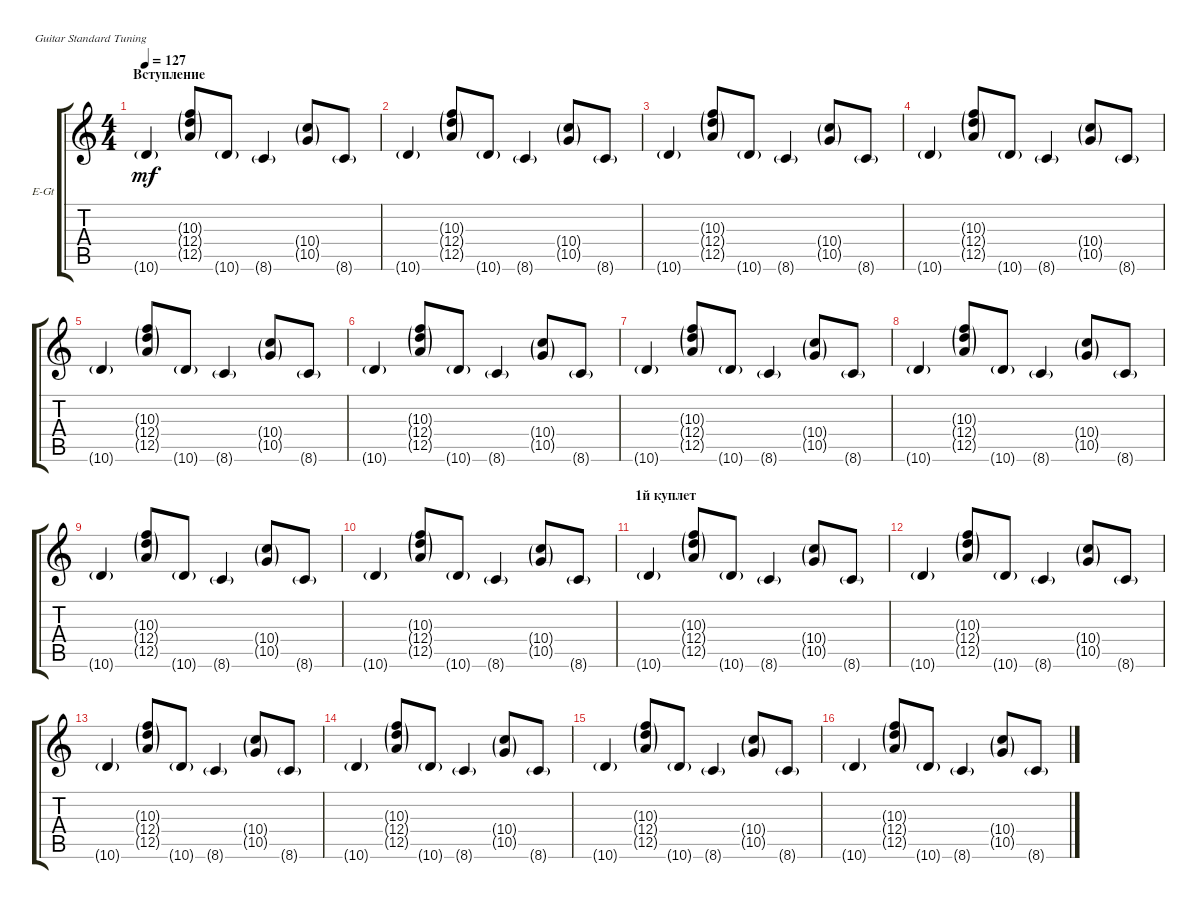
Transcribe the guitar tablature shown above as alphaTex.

\defaultSystemsLayout 4
\bracketExtendMode groupsimilarinstruments
\firstSystemTrackNameOrientation horizontal
\otherSystemsTrackNameOrientation horizontal
\track ("Ритм акустика" "E-Gt") {instrument electricguitarclean}
\staff {score tabs}
\tuning (E4 B3 G3 D3 A2 E2)
\ts (4 4)
\section ("" "Вступление")
\tempo 127
\clef g2
\ks c
10.6{g}.4{dy mf instrument electricguitarclean} (12.4{g} 10.3{g} 12.5{g}).8 10.6{g}.8 8.6{g}.4 (10.4{g} 10.5{g}).8 8.6{g}.8 |
10.6{g}.4 (12.4{g} 10.3{g} 12.5{g}).8 10.6{g}.8 8.6{g}.4 (10.4{g} 10.5{g}).8 8.6{g}.8 |
10.6{g}.4 (12.4{g} 10.3{g} 12.5{g}).8 10.6{g}.8 8.6{g}.4 (10.4{g} 10.5{g}).8 8.6{g}.8 |
10.6{g}.4 (12.4{g} 10.3{g} 12.5{g}).8 10.6{g}.8 8.6{g}.4 (10.4{g} 10.5{g}).8 8.6{g}.8 |
10.6{g}.4 (12.4{g} 10.3{g} 12.5{g}).8 10.6{g}.8 8.6{g}.4 (10.4{g} 10.5{g}).8 8.6{g}.8 |
10.6{g}.4 (12.4{g} 10.3{g} 12.5{g}).8 10.6{g}.8 8.6{g}.4 (10.4{g} 10.5{g}).8 8.6{g}.8 |
10.6{g}.4 (12.4{g} 10.3{g} 12.5{g}).8 10.6{g}.8 8.6{g}.4 (10.4{g} 10.5{g}).8 8.6{g}.8 |
10.6{g}.4 (12.4{g} 10.3{g} 12.5{g}).8 10.6{g}.8 8.6{g}.4 (10.4{g} 10.5{g}).8 8.6{g}.8 |
10.6{g}.4 (12.4{g} 10.3{g} 12.5{g}).8 10.6{g}.8 8.6{g}.4 (10.4{g} 10.5{g}).8 8.6{g}.8 |
10.6{g}.4 (12.4{g} 10.3{g} 12.5{g}).8 10.6{g}.8 8.6{g}.4 (10.4{g} 10.5{g}).8 8.6{g}.8 |
\section ("" "1й куплет")
10.6{g}.4 (12.4{g} 10.3{g} 12.5{g}).8 10.6{g}.8 8.6{g}.4 (10.4{g} 10.5{g}).8 8.6{g}.8 |
10.6{g}.4 (12.4{g} 10.3{g} 12.5{g}).8 10.6{g}.8 8.6{g}.4 (10.4{g} 10.5{g}).8 8.6{g}.8 |
10.6{g}.4 (12.4{g} 10.3{g} 12.5{g}).8 10.6{g}.8 8.6{g}.4 (10.4{g} 10.5{g}).8 8.6{g}.8 |
10.6{g}.4 (12.4{g} 10.3{g} 12.5{g}).8 10.6{g}.8 8.6{g}.4 (10.4{g} 10.5{g}).8 8.6{g}.8 |
10.6{g}.4 (12.4{g} 10.3{g} 12.5{g}).8 10.6{g}.8 8.6{g}.4 (10.4{g} 10.5{g}).8 8.6{g}.8 |
10.6{g}.4 (12.4{g} 10.3{g} 12.5{g}).8 10.6{g}.8 8.6{g}.4 (10.4{g} 10.5{g}).8 8.6{g}.8
